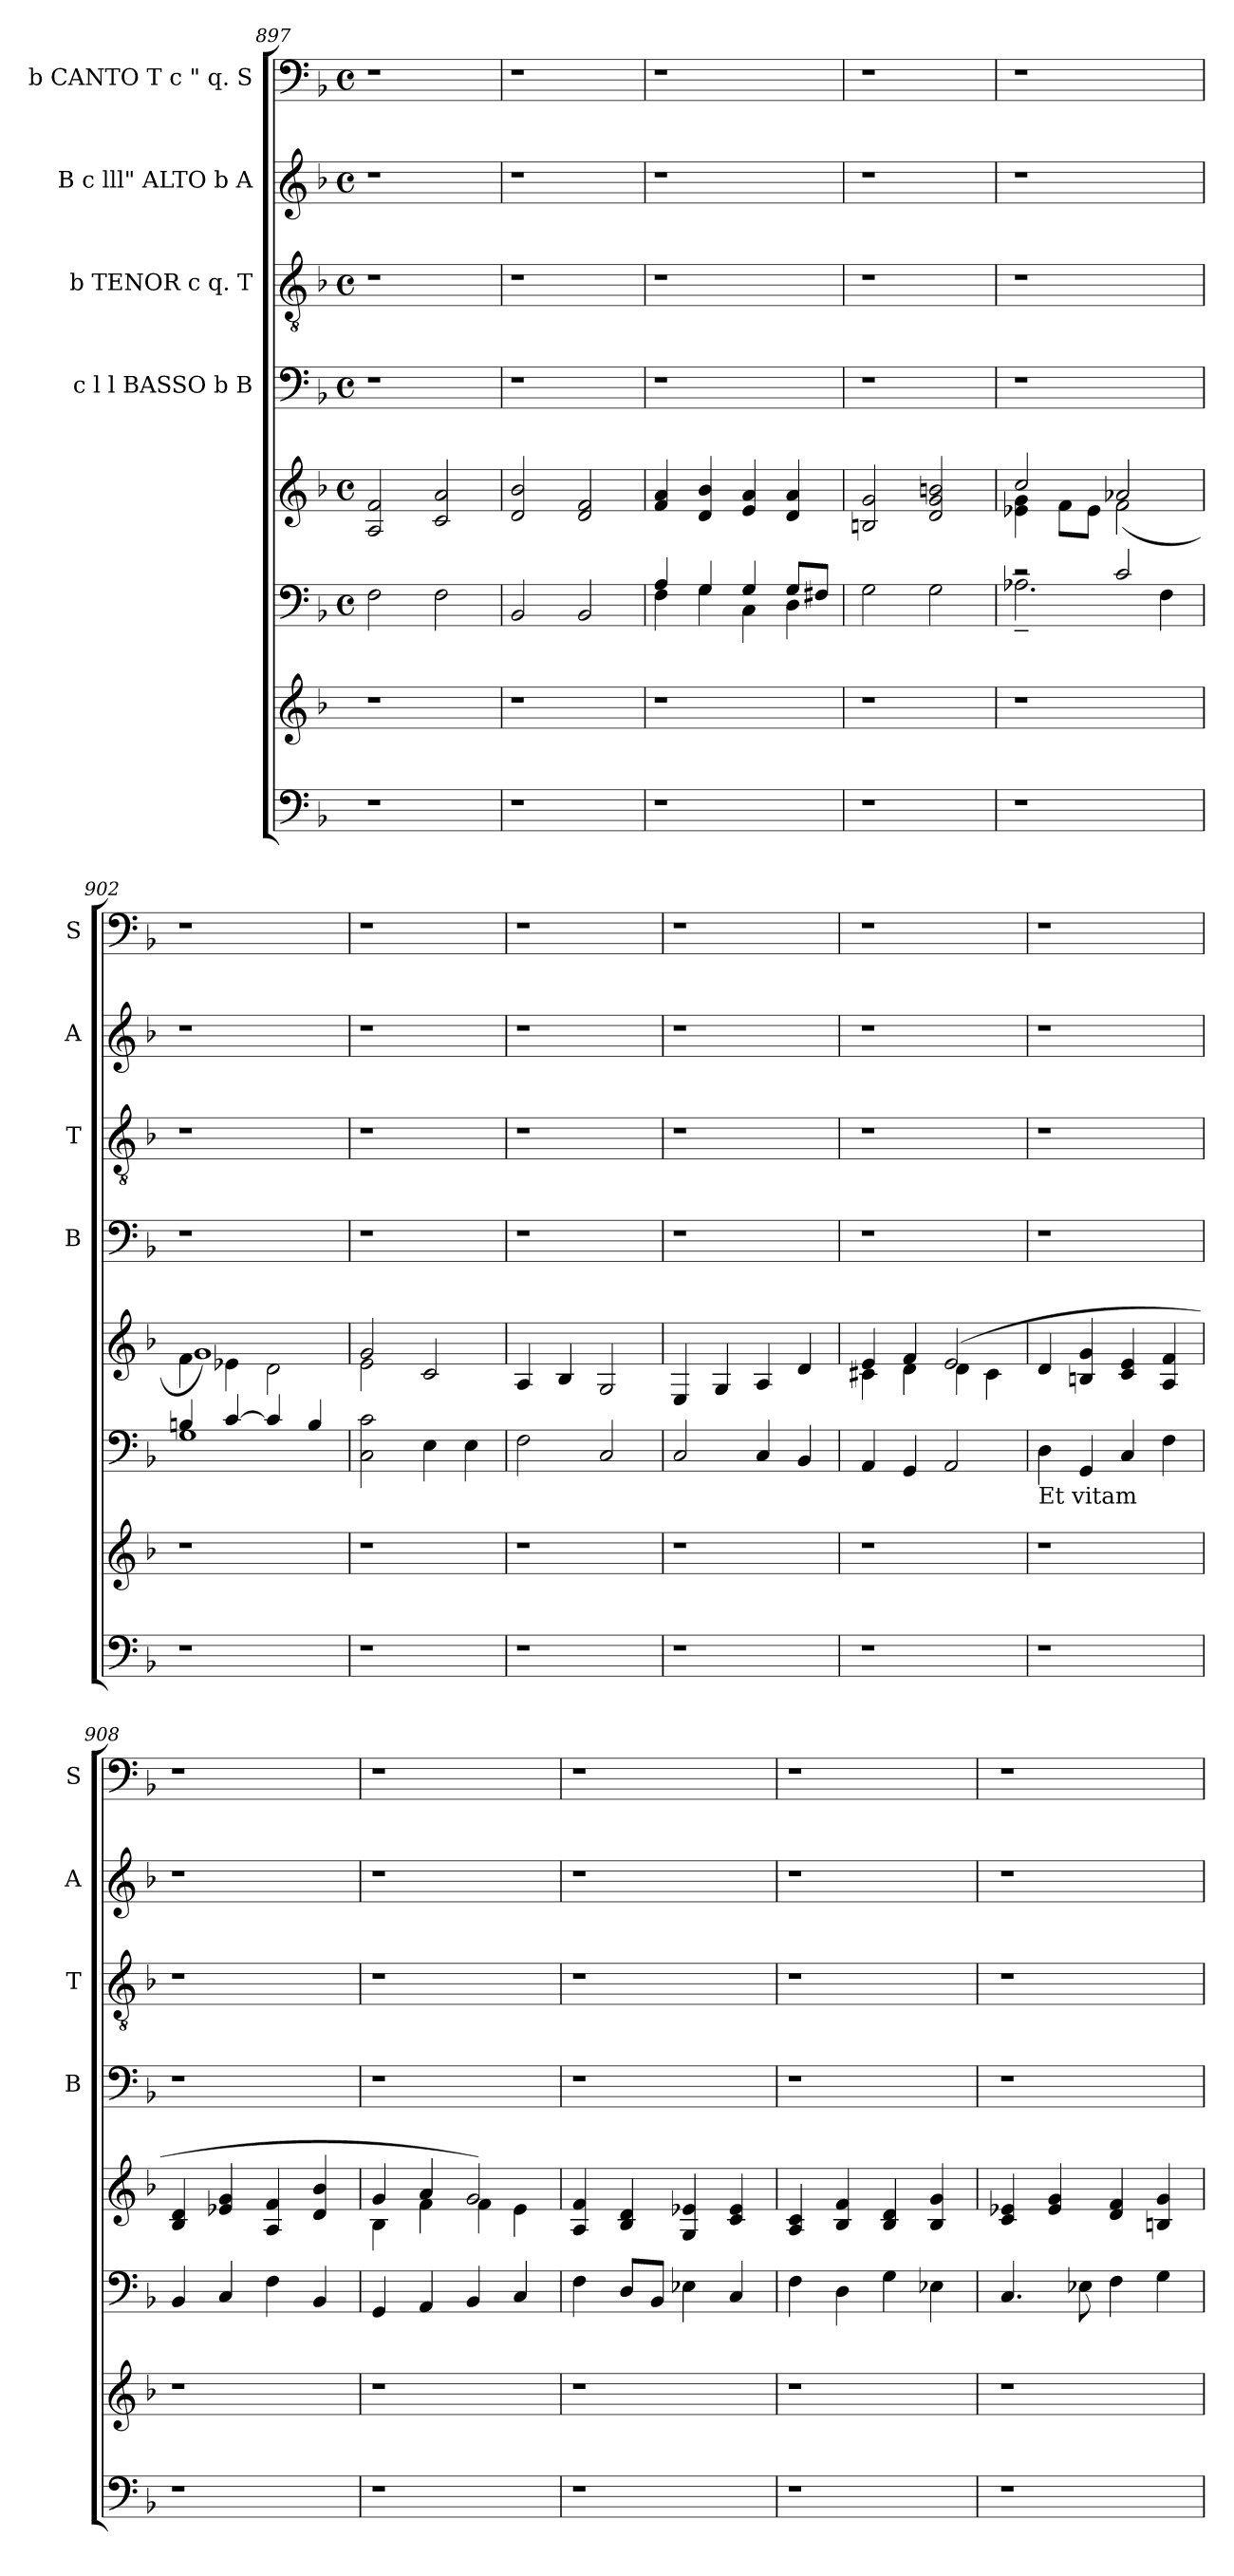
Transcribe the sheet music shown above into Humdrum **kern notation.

**kern	**kern	**kern	**kern	**kern	**kern	**kern	**kern
*part7	*part7	*part6	*part5	*part4	*part3	*part2	*part1
*staff8	*staff7	*staff6	*staff5	*staff4	*staff3	*staff2	*staff1
*	*	*	*	*I"c l l BASSO b B	*I"b TENOR c q. T	*I"B c lll" ALTO b A	*I"b CANTO T c " q. S
*	*	*	*	*I'B	*I'T	*I'A	*I'S
*clefF4	*clefG2	*clefF4	*clefG2	*clefF4	*clefGv2	*clefG2	*clefF4
*k[b-]	*k[b-]	*k[b-]	*k[b-]	*k[b-]	*k[b-]	*k[b-]	*k[b-]
*F:	*F:	*F:	*F:	*F:	*F:	*F:	*F:
*	*	*M4/4	*M4/4	*M4/4	*M4/4	*M4/4	*M4/4
*	*	*met(c)	*met(c)	*met(c)	*met(c)	*met(c)	*met(c)
=897	=897	=897	=897	=897	=897	=897	=897
1r	1r	2F\	2A/ 2f/	1r	1r	1r	1r
.	.	2F\	2c/ 2a/	.	.	.	.
!!LO:LB:g=z
=898	=898	=898	=898	=898	=898	=898	=898
1r	1r	2BB-/	2d/ 2b-/	1r	1r	1r	1r
.	.	2BB-/	2d/ 2f/	.	.	.	.
=899	=899	=899	=899	=899	=899	=899	=899
*	*	*^	*	*	*	*	*
1r	1r	4A/	4F\	4f/ 4a/	1r	1r	1r	1r
.	.	4G/	4G\	4d/ 4b-/	.	.	.	.
.	.	4G/	4C\	4e/ 4a/	.	.	.	.
.	.	8G/L	4D\	4d/ 4a/	.	.	.	.
.	.	8F#X/J	.	.	.	.	.	.
*	*	*v	*v	*	*	*	*	*
=900	=900	=900	=900	=900	=900	=900	=900
1r	1r	2G\	2Bn/ 2g/	1r	1r	1r	1r
.	.	2G\	2d/ 2g/ 2bn/	.	.	.	.
=901	=901	=901	=901	=901	=901	=901	=901
*	*	*^	*^	*	*	*	*
1r	1r	2rc	2.A-X~<\	2cc/	4e-X\ 4g\	1r	1r	1r	1r
.	.	.	.	.	8f\L	.	.	.	.
.	.	.	.	.	8e-\J	.	.	.	.
.	.	2c/	.	2a-X/	(<2f\	.	.	.	.
.	.	.	4F\	.	.	.	.	.	.
=902	=902	=902	=902	=902	=902	=902	=902	=902	=902
1r	1r	4Bn/	1G	4f\	1g)	1r	1r	1r	1r
.	.	[>4c/	.	4e-X\	.	.	.	.	.
.	.	4c/]	.	2d\	.	.	.	.	.
.	.	4B/	.	.	.	.	.	.	.
*	*	*v	*v	*	*	*	*	*	*
!!LO:PB:g=z
=903	=903	=903	=903	=903	=903	=903	=903	=903
1r	1r	2C\ 2c\	2g/	2e\	1r	1r	1r	1r
.	.	4E\	2c/	2ryy	.	.	.	.
.	.	4E\	.	.	.	.	.	.
*	*	*	*v	*v	*	*	*	*
=904	=904	=904	=904	=904	=904	=904	=904
1r	1r	2F\	4A/	1r	1r	1r	1r
.	.	.	4B-/	.	.	.	.
.	.	2C/	2G/	.	.	.	.
=905	=905	=905	=905	=905	=905	=905	=905
1r	1r	2C/	4E/	1r	1r	1r	1r
.	.	.	4G/	.	.	.	.
.	.	4C/	4A/	.	.	.	.
.	.	4BB-/	4d/	.	.	.	.
=906	=906	=906	=906	=906	=906	=906	=906
*	*	*	*^	*	*	*	*
1r	1r	4AA/	4e/	4c#X\	1r	1r	1r	1r
.	.	4GG/	4f/	(<4d\	.	.	.	.
.	.	2AA/	(2e/	4d\	.	.	.	.
.	.	.	.	4c#\	.	.	.	.
=907	=907	=907	=907	=907	=907	=907	=907	=907
!	!	!LO:TX:b:t=Et vitam	!	!	!	!	!	!
*	*	*	*v	*v	*	*	*	*
1r	1r	4D\	4d/	1r	1r	1r	1r
.	.	4GG/	4Bn/ 4g/	.	.	.	.
.	.	4C/	4c/ 4e/	.	.	.	.
.	.	4F\	4A/< 4f/<	.	.	.	.
!!LO:LB:g=z
=908	=908	=908	=908	=908	=908	=908	=908
1r	1r	4BB-/	4B-/ 4d/	1r	1r	1r	1r
.	.	4C/	4e-X/ 4g/	.	.	.	.
.	.	4F\	4A/ 4f/	.	.	.	.
.	.	4BB-/	4d/ 4b-/	.	.	.	.
=909	=909	=909	=909	=909	=909	=909	=909
*	*	*	*^	*	*	*	*
1r	1r	4GG/	4g/	4B-\	1r	1r	1r	1r
.	.	4AA/	4a/	4f\	.	.	.	.
.	.	4BB-/	2g/)	4f\	.	.	.	.
.	.	4C/	.	4e\	.	.	.	.
*	*	*	*v	*v	*	*	*	*
=910	=910	=910	=910	=910	=910	=910	=910
1r	1r	4F\	4A/ 4f/	1r	1r	1r	1r
.	.	8D/L	4B-/ 4d/	.	.	.	.
.	.	8BB-/J	.	.	.	.	.
.	.	4E-X\	4G/ 4e-X/	.	.	.	.
.	.	4C/	4c/ 4e-/	.	.	.	.
=911	=911	=911	=911	=911	=911	=911	=911
1r	1r	4F\	4A/ 4c/	1r	1r	1r	1r
.	.	4D\	4B-/ 4f/	.	.	.	.
.	.	4G\	4B-/ 4d/	.	.	.	.
.	.	4E-X\	4B-/ 4g/	.	.	.	.
=912	=912	=912	=912	=912	=912	=912	=912
1r	1r	4.C/	4c/ 4e-X/	1r	1r	1r	1r
.	.	.	4e-/ 4g/	.	.	.	.
.	.	8E-X\	.	.	.	.	.
.	.	4F\	4d/ 4f/	.	.	.	.
.	.	4G\	4Bn/ 4g/	.	.	.	.
=	=	=	=	=	=	=	=
*-	*-	*-	*-	*-	*-	*-	*-
